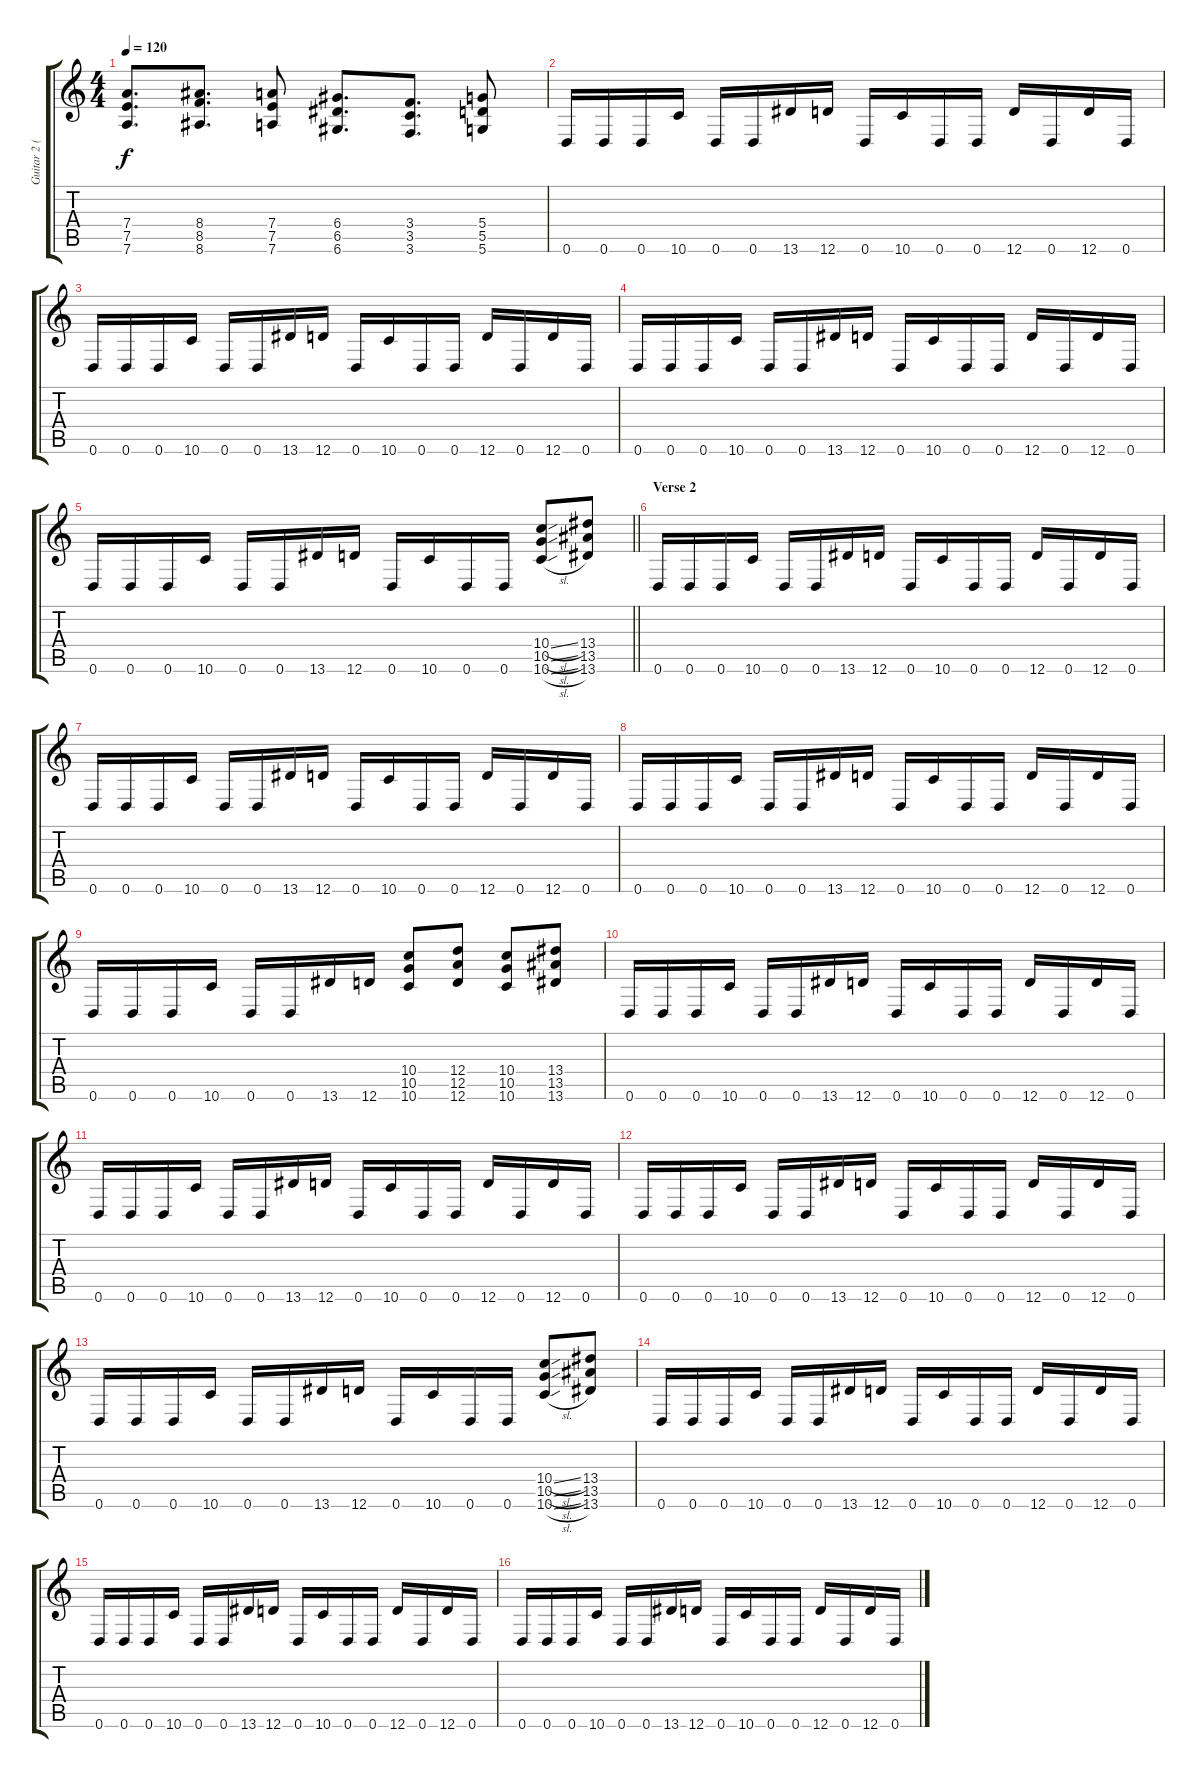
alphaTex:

\track ("Guitar 2 (Alt Tuning: Drop D)" "Guitar 2 (") {instrument distortionguitar}
\staff {score tabs}
\tuning (E4 B3 G3 D3 A2 D2) {hide}
\ts (4 4)
\tempo 120
\clef g2
\ks c
(7.4 7.5 7.6).8{d dy f} (8.4 8.5 8.6).8{d} (7.4 7.5 7.6).8 (6.4 6.5 6.6).8{d} (3.4 3.5 3.6).8{d} (5.4 5.5 5.6).8 |
0.6.16 0.6.16 0.6.16 10.6.16 0.6.16 0.6.16 13.6.16 12.6.16 0.6.16 10.6.16 0.6.16 0.6.16 12.6.16 0.6.16 12.6.16 0.6.16 |
0.6.16 0.6.16 0.6.16 10.6.16 0.6.16 0.6.16 13.6.16 12.6.16 0.6.16 10.6.16 0.6.16 0.6.16 12.6.16 0.6.16 12.6.16 0.6.16 |
0.6.16 0.6.16 0.6.16 10.6.16 0.6.16 0.6.16 13.6.16 12.6.16 0.6.16 10.6.16 0.6.16 0.6.16 12.6.16 0.6.16 12.6.16 0.6.16 |
\barLineRight lightlight
0.6.16 0.6.16 0.6.16 10.6.16 0.6.16 0.6.16 13.6.16 12.6.16 0.6.16 10.6.16 0.6.16 0.6.16 (10.4{sl} 10.5{sl} 10.6{sl}).8 (13.4 13.5 13.6).8 |
\section ("" "Verse 2")
0.6.16 0.6.16 0.6.16 10.6.16 0.6.16 0.6.16 13.6.16 12.6.16 0.6.16 10.6.16 0.6.16 0.6.16 12.6.16 0.6.16 12.6.16 0.6.16 |
0.6.16 0.6.16 0.6.16 10.6.16 0.6.16 0.6.16 13.6.16 12.6.16 0.6.16 10.6.16 0.6.16 0.6.16 12.6.16 0.6.16 12.6.16 0.6.16 |
0.6.16 0.6.16 0.6.16 10.6.16 0.6.16 0.6.16 13.6.16 12.6.16 0.6.16 10.6.16 0.6.16 0.6.16 12.6.16 0.6.16 12.6.16 0.6.16 |
0.6.16 0.6.16 0.6.16 10.6.16 0.6.16 0.6.16 13.6.16 12.6.16 (10.4 10.5 10.6).8 (12.4 12.5 12.6).8 (10.4 10.5 10.6).8 (13.4 13.5 13.6).8 |
0.6.16 0.6.16 0.6.16 10.6.16 0.6.16 0.6.16 13.6.16 12.6.16 0.6.16 10.6.16 0.6.16 0.6.16 12.6.16 0.6.16 12.6.16 0.6.16 |
0.6.16 0.6.16 0.6.16 10.6.16 0.6.16 0.6.16 13.6.16 12.6.16 0.6.16 10.6.16 0.6.16 0.6.16 12.6.16 0.6.16 12.6.16 0.6.16 |
0.6.16 0.6.16 0.6.16 10.6.16 0.6.16 0.6.16 13.6.16 12.6.16 0.6.16 10.6.16 0.6.16 0.6.16 12.6.16 0.6.16 12.6.16 0.6.16 |
0.6.16 0.6.16 0.6.16 10.6.16 0.6.16 0.6.16 13.6.16 12.6.16 0.6.16 10.6.16 0.6.16 0.6.16 (10.4{sl} 10.5{sl} 10.6{sl}).8 (13.4 13.5 13.6).8 |
0.6.16 0.6.16 0.6.16 10.6.16 0.6.16 0.6.16 13.6.16 12.6.16 0.6.16 10.6.16 0.6.16 0.6.16 12.6.16 0.6.16 12.6.16 0.6.16 |
0.6.16 0.6.16 0.6.16 10.6.16 0.6.16 0.6.16 13.6.16 12.6.16 0.6.16 10.6.16 0.6.16 0.6.16 12.6.16 0.6.16 12.6.16 0.6.16 |
0.6.16 0.6.16 0.6.16 10.6.16 0.6.16 0.6.16 13.6.16 12.6.16 0.6.16 10.6.16 0.6.16 0.6.16 12.6.16 0.6.16 12.6.16 0.6.16
